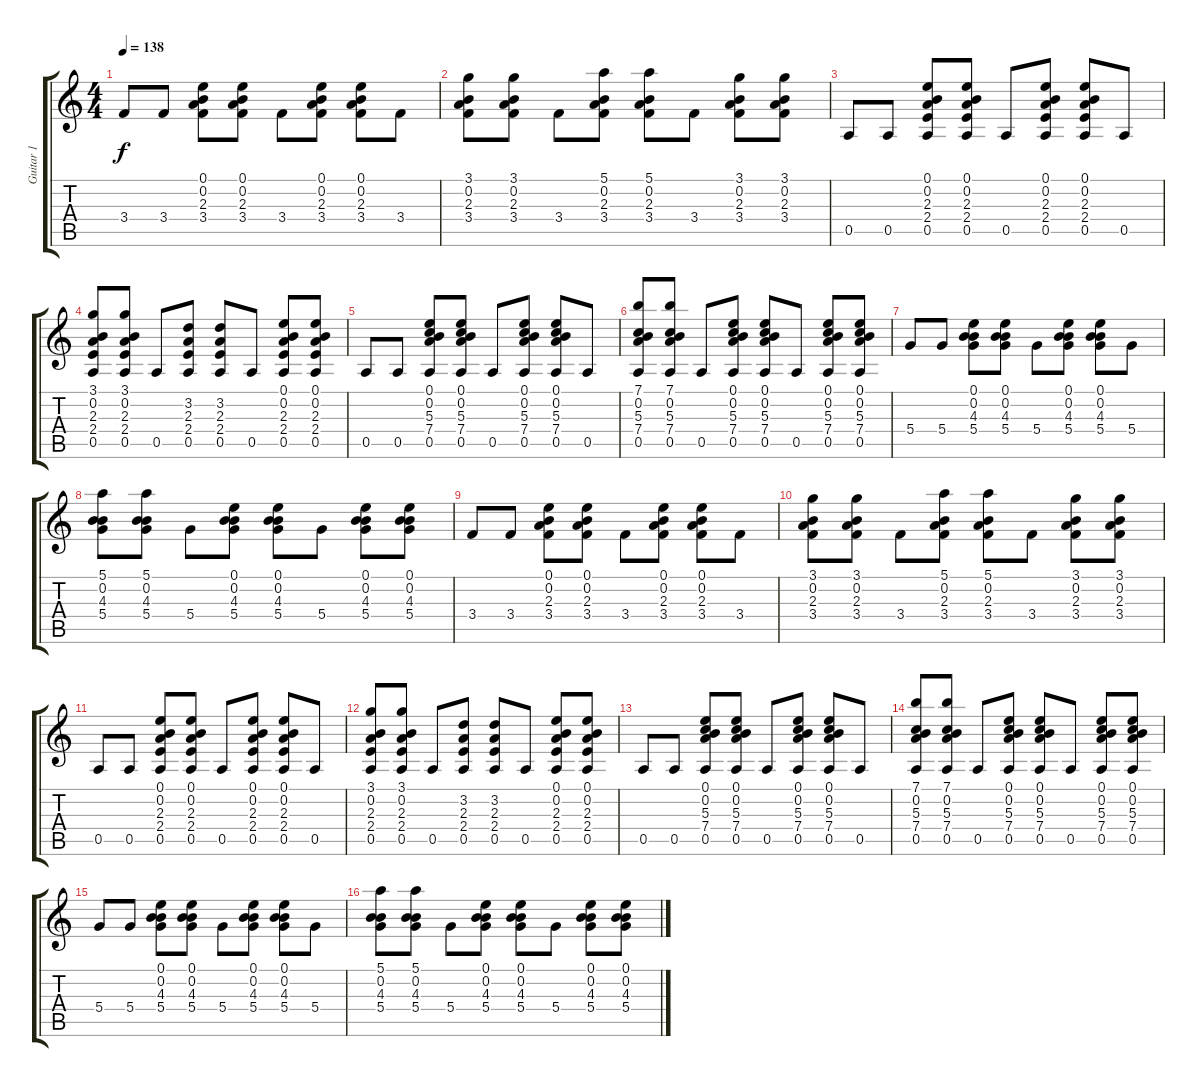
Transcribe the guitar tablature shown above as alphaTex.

\track ("Guitar 1" "Guitar 1") {instrument acousticguitarsteel}
\staff {score tabs}
\tuning (E4 B3 G3 D3 A2 D2) {hide}
\ts (4 4)
\tempo 138
\clef g2
\ks c
3.4.8{dy f} 3.4.8 (0.1 0.2 2.3 3.4).8 (0.1 0.2 2.3 3.4).8 3.4.8 (0.1 0.2 2.3 3.4).8 (0.1 0.2 2.3 3.4).8 3.4.8 |
(3.1 0.2 2.3 3.4).8 (3.1 0.2 2.3 3.4).8 3.4.8 (5.1 0.2 2.3 3.4).8 (5.1 0.2 2.3 3.4).8 3.4.8 (3.1 0.2 2.3 3.4).8 (3.1 0.2 2.3 3.4).8 |
0.5.8 0.5.8 (0.1 0.2 2.3 2.4 0.5).8 (0.1 0.2 2.3 2.4 0.5).8 0.5.8 (0.1 0.2 2.3 2.4 0.5).8 (0.1 0.2 2.3 2.4 0.5).8 0.5.8 |
(3.1 0.2 2.3 2.4 0.5).8 (3.1 0.2 2.3 2.4 0.5).8 0.5.8 (3.2 2.3 2.4 0.5).8 (3.2 2.3 2.4 0.5).8 0.5.8 (0.1 0.2 2.3 2.4 0.5).8 (0.1 0.2 2.3 2.4 0.5).8 |
0.5.8 0.5.8 (0.1 0.2 5.3 7.4 0.5).8 (0.1 0.2 5.3 7.4 0.5).8 0.5.8 (0.1 0.2 5.3 7.4 0.5).8 (0.1 0.2 5.3 7.4 0.5).8 0.5.8 |
(7.1 0.2 5.3 7.4 0.5).8 (7.1 0.2 5.3 7.4 0.5).8 0.5.8 (0.1 0.2 5.3 7.4 0.5).8 (0.1 0.2 5.3 7.4 0.5).8 0.5.8 (0.1 0.2 5.3 7.4 0.5).8 (0.1 0.2 5.3 7.4 0.5).8 |
5.4.8 5.4.8 (0.1 0.2 4.3 5.4).8 (0.1 0.2 4.3 5.4).8 5.4.8 (0.1 0.2 4.3 5.4).8 (0.1 0.2 4.3 5.4).8 5.4.8 |
(5.1 0.2 4.3 5.4).8 (5.1 0.2 4.3 5.4).8 5.4.8 (0.1 0.2 4.3 5.4).8 (0.1 0.2 4.3 5.4).8 5.4.8 (0.1 0.2 4.3 5.4).8 (0.1 0.2 4.3 5.4).8 |
3.4.8 3.4.8 (0.1 0.2 2.3 3.4).8 (0.1 0.2 2.3 3.4).8 3.4.8 (0.1 0.2 2.3 3.4).8 (0.1 0.2 2.3 3.4).8 3.4.8 |
(3.1 0.2 2.3 3.4).8 (3.1 0.2 2.3 3.4).8 3.4.8 (5.1 0.2 2.3 3.4).8 (5.1 0.2 2.3 3.4).8 3.4.8 (3.1 0.2 2.3 3.4).8 (3.1 0.2 2.3 3.4).8 |
0.5.8 0.5.8 (0.1 0.2 2.3 2.4 0.5).8 (0.1 0.2 2.3 2.4 0.5).8 0.5.8 (0.1 0.2 2.3 2.4 0.5).8 (0.1 0.2 2.3 2.4 0.5).8 0.5.8 |
(3.1 0.2 2.3 2.4 0.5).8 (3.1 0.2 2.3 2.4 0.5).8 0.5.8 (3.2 2.3 2.4 0.5).8 (3.2 2.3 2.4 0.5).8 0.5.8 (0.1 0.2 2.3 2.4 0.5).8 (0.1 0.2 2.3 2.4 0.5).8 |
0.5.8 0.5.8 (0.1 0.2 5.3 7.4 0.5).8 (0.1 0.2 5.3 7.4 0.5).8 0.5.8 (0.1 0.2 5.3 7.4 0.5).8 (0.1 0.2 5.3 7.4 0.5).8 0.5.8 |
(7.1 0.2 5.3 7.4 0.5).8 (7.1 0.2 5.3 7.4 0.5).8 0.5.8 (0.1 0.2 5.3 7.4 0.5).8 (0.1 0.2 5.3 7.4 0.5).8 0.5.8 (0.1 0.2 5.3 7.4 0.5).8 (0.1 0.2 5.3 7.4 0.5).8 |
5.4.8 5.4.8 (0.1 0.2 4.3 5.4).8 (0.1 0.2 4.3 5.4).8 5.4.8 (0.1 0.2 4.3 5.4).8 (0.1 0.2 4.3 5.4).8 5.4.8 |
(5.1 0.2 4.3 5.4).8 (5.1 0.2 4.3 5.4).8 5.4.8 (0.1 0.2 4.3 5.4).8 (0.1 0.2 4.3 5.4).8 5.4.8 (0.1 0.2 4.3 5.4).8 (0.1 0.2 4.3 5.4).8
